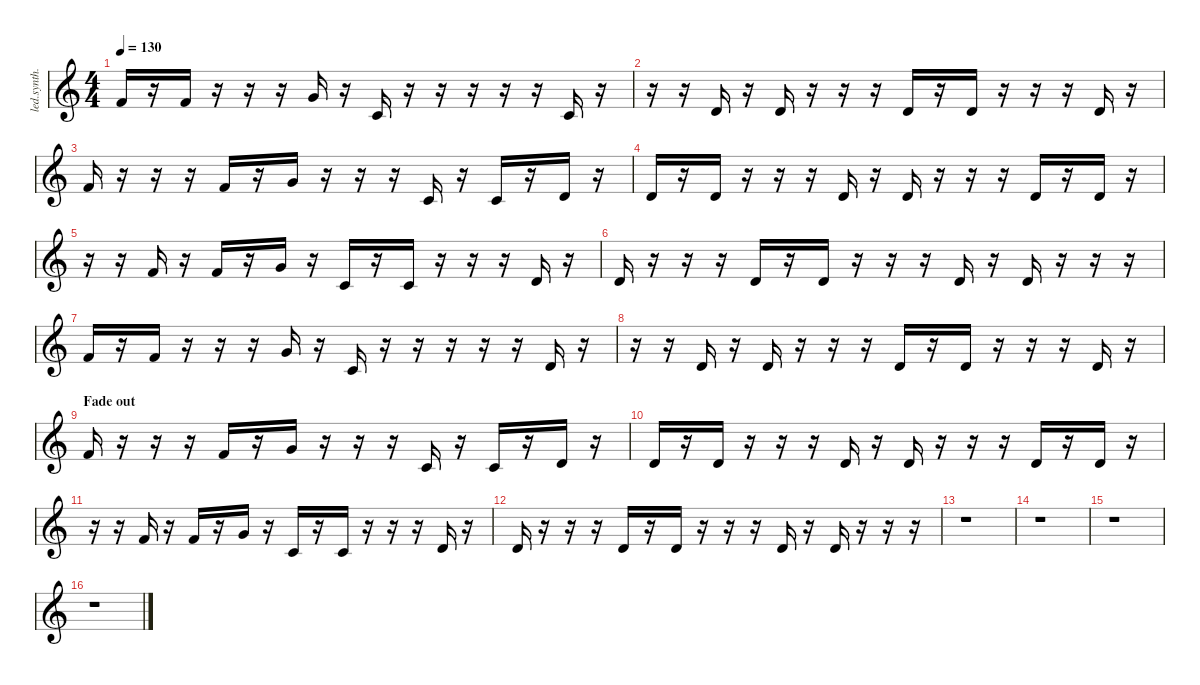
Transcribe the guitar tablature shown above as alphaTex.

\defaultSystemsLayout 4
\hideDynamics
\bracketExtendMode nobrackets
\otherSystemsTrackNameOrientation horizontal
\track ("Synth 1-RH-a-hid" "led.synth.") {defaultSystemsLayout 4 instrument lead8bassandlead}
\staff {score}
\tuning (E4 B3 G3 D3 A2 E2 B1)
\ts (4 4)
\tempo 130
\clef g2
\ks c
1.1.16{dy f} r.16 1.1.16 r.16 r.16 r.16 3.1.16 r.16 1.2.16 r.16 r.16 r.16 r.16 r.16 1.2.16 r.16 |
r.16 r.16 3.2.16 r.16 3.2.16 r.16 r.16 r.16 3.2.16 r.16 3.2.16 r.16 r.16 r.16 3.2.16 r.16 |
1.1.16 r.16 r.16 r.16 1.1.16 r.16 3.1.16 r.16 r.16 r.16 1.2.16 r.16 1.2.16 r.16 3.2.16 r.16 |
3.2.16 r.16 3.2.16 r.16 r.16 r.16 3.2.16 r.16 3.2.16 r.16 r.16 r.16 3.2.16 r.16 3.2.16 r.16 |
r.16 r.16 1.1.16 r.16 1.1.16 r.16 3.1.16 r.16 1.2.16 r.16 1.2.16 r.16 r.16 r.16 3.2.16 r.16 |
3.2.16 r.16 r.16 r.16 3.2.16 r.16 3.2.16 r.16 r.16 r.16 3.2.16 r.16 3.2.16 r.16 r.16 r.16 |
1.1.16 r.16 1.1.16 r.16 r.16 r.16 3.1.16 r.16 1.2.16 r.16 r.16 r.16 r.16 r.16 3.2.16 r.16 |
r.16 r.16 3.2.16 r.16 3.2.16 r.16 r.16 r.16 3.2.16 r.16 3.2.16 r.16 r.16 r.16 3.2.16 r.16 |
\section ("" "Fade out")
1.1.16 r.16 r.16 r.16 1.1.16 r.16 3.1.16 r.16 r.16 r.16 1.2.16 r.16 1.2.16 r.16 3.2.16 r.16 |
3.2.16 r.16 3.2.16 r.16 r.16 r.16 3.2.16 r.16 3.2.16 r.16 r.16 r.16 3.2.16 r.16 3.2.16 r.16 |
r.16 r.16 1.1.16 r.16 1.1.16 r.16 3.1.16 r.16 1.2.16 r.16 1.2.16 r.16 r.16 r.16 3.2.16 r.16 |
3.2.16 r.16 r.16 r.16 3.2.16 r.16 3.2.16 r.16 r.16 r.16 3.2.16 r.16 3.2.16 r.16 r.16 r.16 |
r.1 |
r.1 |
r.1 |
r.1
